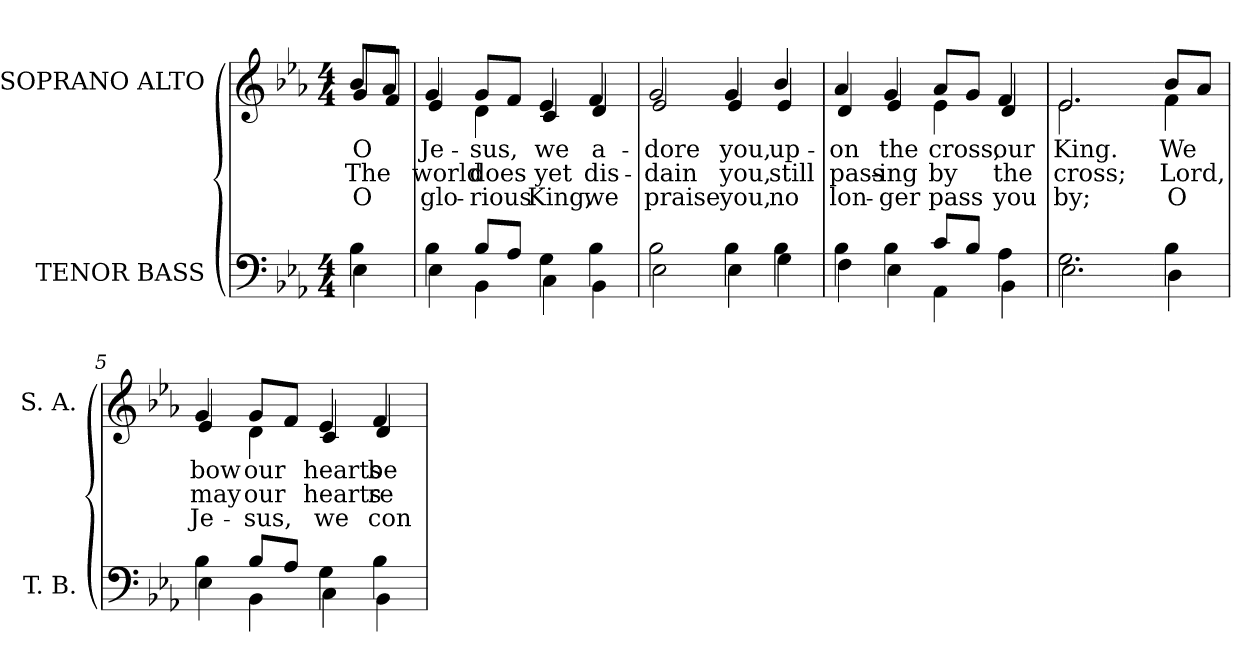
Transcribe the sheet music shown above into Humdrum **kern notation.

**kern	**kern	**text	**text	**text
*part2	*part1	*part1	*part1	*part1
*staff2	*staff1	*staff1	*staff1	*staff1
*I"TENOR BASS	*I"SOPRANO ALTO	*	*	*
*I'T. B.	*I'S. A.	*	*	*
!!LO:PB:g=z
*clefF4	*clefG2	*	*	*
*k[b-e-a-]	*k[b-e-a-]	*	*	*
*E-:	*E-:	*	*	*
*M4/4	*M4/4	*	*	*
=	=	=	=	=
*^	*	*	*	*
!	!	!LO:TX:b:cj:t=1	!	!	!
!	!	!LO:TX:b:cj:t=2	!	!	!
!	!	!LO:TX:b:cj:t=3	!	!	!
!	!	!	!LO:LY:b:color=#000000	!LO:LY:b:color=#000000	!LO:LY:b:color=#000000
*	*	*^	*	*	*
4B-i\	4E-i\	8b-i/L	8gi/L	O	The	O
.	.	8a-i/J	8fi/J	.	.	.
=	=	=	=	=	=	=
!	!	!	!	!LO:LY:b:color=#000000	!LO:LY:b:color=#000000	!LO:LY:b:color=#000000
4B-i\	4E-i\	4gi/	4e-i/	Je-	world	glo-
!	!	!	!	!LO:LY:b:color=#000000	!LO:LY:b:color=#000000	!LO:LY:b:color=#000000
8B-i/L	4BB-i\	8gi/L	4di\	-sus,	does	-rious
8A-i/J	.	8fi/J	.	.	.	.
!	!	!	!	!LO:LY:b:color=#000000	!LO:LY:b:color=#000000	!LO:LY:b:color=#000000
4Gi\	4Ci\	4e-i/	4ci/	we	yet	King,
!	!	!	!	!LO:LY:b:color=#000000	!LO:LY:b:color=#000000	!LO:LY:b:color=#000000
4B-i\	4BB-i\	4fi/	4di/	a-	dis-	we
=1	=1	=1	=1	=1	=1	=1
!	!	!	!	!LO:LY:b:color=#000000	!LO:LY:b:color=#000000	!LO:LY:b:color=#000000
2B-i\	2E-i\	2gi/	2e-i/	-dore	-dain	praise
!	!	!	!	!LO:LY:b:color=#000000	!LO:LY:b:color=#000000	!LO:LY:b:color=#000000
4B-i\	4E-i\	4gi/	4e-i/	you,	you,	you,
!	!	!	!	!LO:LY:b:color=#000000	!LO:LY:b:color=#000000	!LO:LY:b:color=#000000
4B-i\	4Gi\	4b-i/	4e-i/	up-	still	no
=2	=2	=2	=2	=2	=2	=2
!	!	!	!	!LO:LY:b:color=#000000	!LO:LY:b:color=#000000	!LO:LY:b:color=#000000
4B-i\	4Fi\	4a-i/	4di/	-on	pass-	lon-
!	!	!	!	!LO:LY:b:color=#000000	!LO:LY:b:color=#000000	!LO:LY:b:color=#000000
4B-i\	4E-i\	4gi/	4e-i/	the	-ing	-ger
!	!	!	!	!LO:LY:b:color=#000000	!LO:LY:b:color=#000000	!LO:LY:b:color=#000000
8ci/L	4AA-i\	8a-i/L	4e-i\	cross,	by	pass
8B-i/J	.	8gi/J	.	.	.	.
!	!	!	!	!LO:LY:b:color=#000000	!LO:LY:b:color=#000000	!LO:LY:b:color=#000000
4A-i\	4BB-i\	4fi/	4di/	our	the	you
=3	=3	=3	=3	=3	=3	=3
!	!	!	!	!LO:LY:b:color=#000000	!LO:LY:b:color=#000000	!LO:LY:b:color=#000000
2.Gi\	2.E-i\	2.e-i/	2.e-i\	King.	cross;	by;
!!LO:LB:g=z	!!
=4-	=4-	=4-	=4-	=4-	=4-	=4-
!	!	!	!	!LO:LY:b:color=#000000	!LO:LY:b:color=#000000	!LO:LY:b:color=#000000
4B-i\	4Di\	8b-i/L	4fi\	We	Lord,	O
.	.	8a-i/J	.	.	.	.
=5	=5	=5	=5	=5	=5	=5
!	!	!	!	!LO:LY:b:color=#000000	!LO:LY:b:color=#000000	!LO:LY:b:color=#000000
4B-i\	4E-i\	4gi/	4e-i/	bow	may	Je-
!	!	!	!	!LO:LY:b:color=#000000	!LO:LY:b:color=#000000	!LO:LY:b:color=#000000
8B-i/L	4BB-i\	8gi/L	4di\	our	our	-sus,
8A-i/J	.	8fi/J	.	.	.	.
!	!	!	!	!LO:LY:b:color=#000000	!LO:LY:b:color=#000000	!LO:LY:b:color=#000000
4Gi\	4Ci\	4e-i/	4ci/	hearts	hearts	we
!	!	!	!	!LO:LY:b:color=#000000	!LO:LY:b:color=#000000	!LO:LY:b:color=#000000
4B-i\	4BB-i\	4fi/	4di/	be-	re-	con-
*v	*v	*	*	*	*	*
*	*v	*v	*	*	*
=	=	=	=	=
*-	*-	*-	*-	*-
